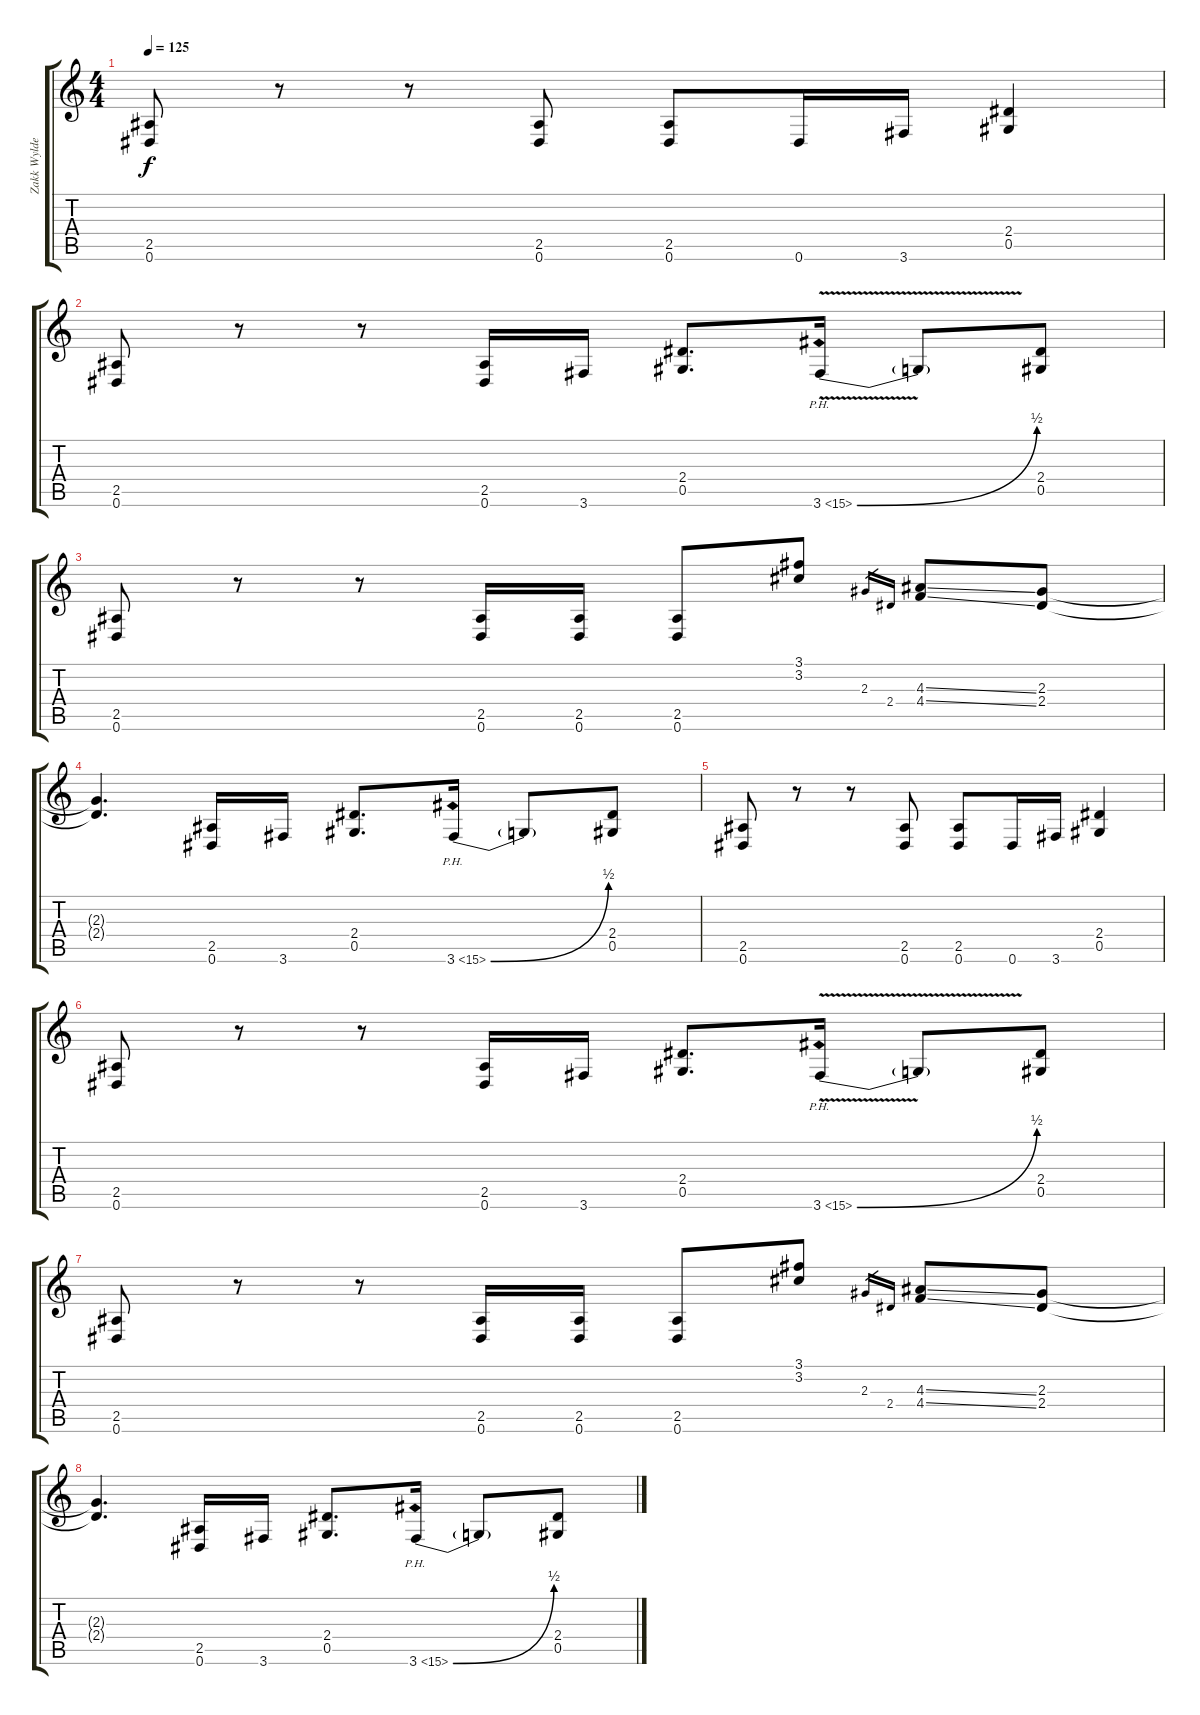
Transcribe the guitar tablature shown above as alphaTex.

\track ("Zakk Wylde" "Zakk Wylde") {instrument overdrivenguitar}
\staff {score tabs}
\tuning (Eb4 Bb3 Gb3 Db3 Ab2 Eb2) {hide}
\ts (4 4)
\tempo 125
\clef g2
\ks c
(2.5 0.6).8{dy f} r.8 r.8 (2.5 0.6).8 (2.5 0.6).8 0.6.16 3.6.16 (2.4 0.5).4 |
(2.5 0.6).8 r.8 r.8 (2.5 0.6).16 3.6.16 (2.4 0.5).8{d} 3.6{be (bend 0 0 60 2) ph 12 v}.16{instrument guitarharmonics} 3.6{t}.8 (2.4 0.5).8{instrument overdrivenguitar} |
(2.5 0.6).8 r.8 r.8 (2.5 0.6).16 (2.5 0.6).16 (2.5 0.6).8 (3.1 3.2).8 2.3.16{gr} 2.4.16{gr} (4.3{ss} 4.4{ss}).8 (2.3 2.4).8 |
(2.3{t} 2.4{t}).4{d} (2.5 0.6).16 3.6.16 (2.4 0.5).8{d} 3.6{be (bend 0 0 60 2) ph 12}.16{instrument guitarharmonics} 3.6{t}.8 (2.4 0.5).8{instrument overdrivenguitar} |
(2.5 0.6).8 r.8 r.8 (2.5 0.6).8 (2.5 0.6).8 0.6.16 3.6.16 (2.4 0.5).4 |
(2.5 0.6).8 r.8 r.8 (2.5 0.6).16 3.6.16 (2.4 0.5).8{d} 3.6{be (bend 0 0 60 2) ph 12 v}.16{instrument guitarharmonics} 3.6{t}.8 (2.4 0.5).8{instrument overdrivenguitar} |
(2.5 0.6).8 r.8 r.8 (2.5 0.6).16 (2.5 0.6).16 (2.5 0.6).8 (3.1 3.2).8 2.3.16{gr} 2.4.16{gr} (4.3{ss} 4.4{ss}).8 (2.3 2.4).8 |
(2.3{t} 2.4{t}).4{d} (2.5 0.6).16 3.6.16 (2.4 0.5).8{d} 3.6{be (bend 0 0 60 2) ph 12}.16{instrument guitarharmonics} 3.6{t}.8 (2.4 0.5).8{instrument overdrivenguitar}
